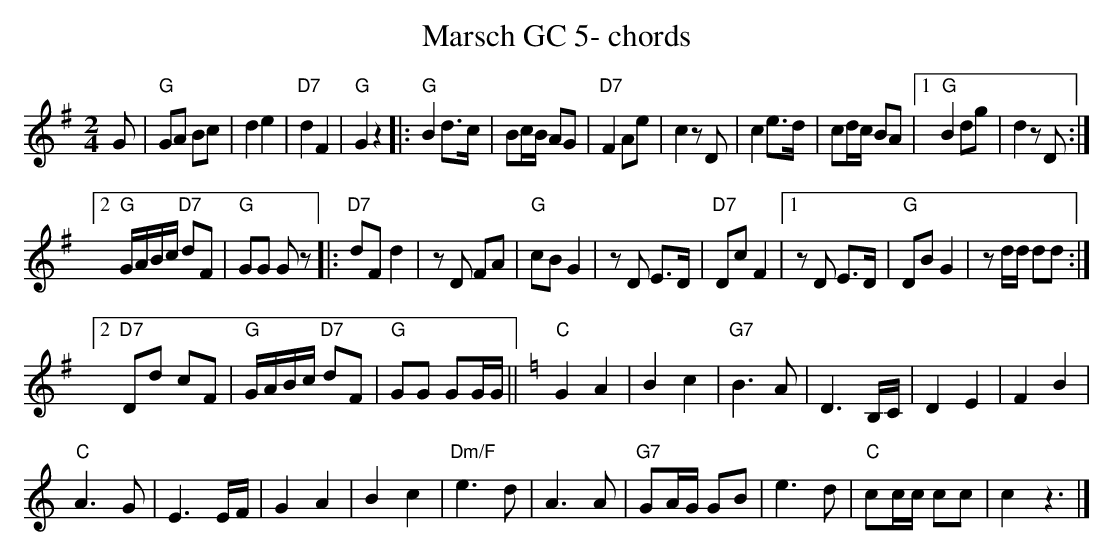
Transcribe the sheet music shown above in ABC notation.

X:1
T:Marsch GC 5- chords
M:2/4
L:1/8
K:G %%MIDI gchordon
G | "G"GA Bc | d2e2 | "D7"d2F2 | "G"G2z2 |: "G"B2 d>c | Bc/2B/2 AG | "D7"F2Ae | c2zD | c2 e>d | cd/2c/2 BA |1 "G"B2 dg | d2zD :|2
"G"G/2A/2B/2c/2 "D7"dF | "G"GG Gz |: "D7"dFd2 | zD FA | "G"cBG2 | zD E>D | "D7"DcF2 |1 zD E>D | "G"DBG2 | zd/2d/2 dd :|2
"D7"Dd cF | "G"G/2A/2B/2c/2 "D7"dF | "G"GG GG/2G/2 || [K:C] "C"G2A2 | B2c2 | "G7"B3A | D3B,/2C/2 | D2E2 | F2B2 |
"C"A3G | E3E/2F/2 | G2A2 | B2c2 | "Dm/F"e3d | A3A | "G7"GA/2G/2 GB | e3d | "C"cc/2c/2 cc | c2 z3 |]
